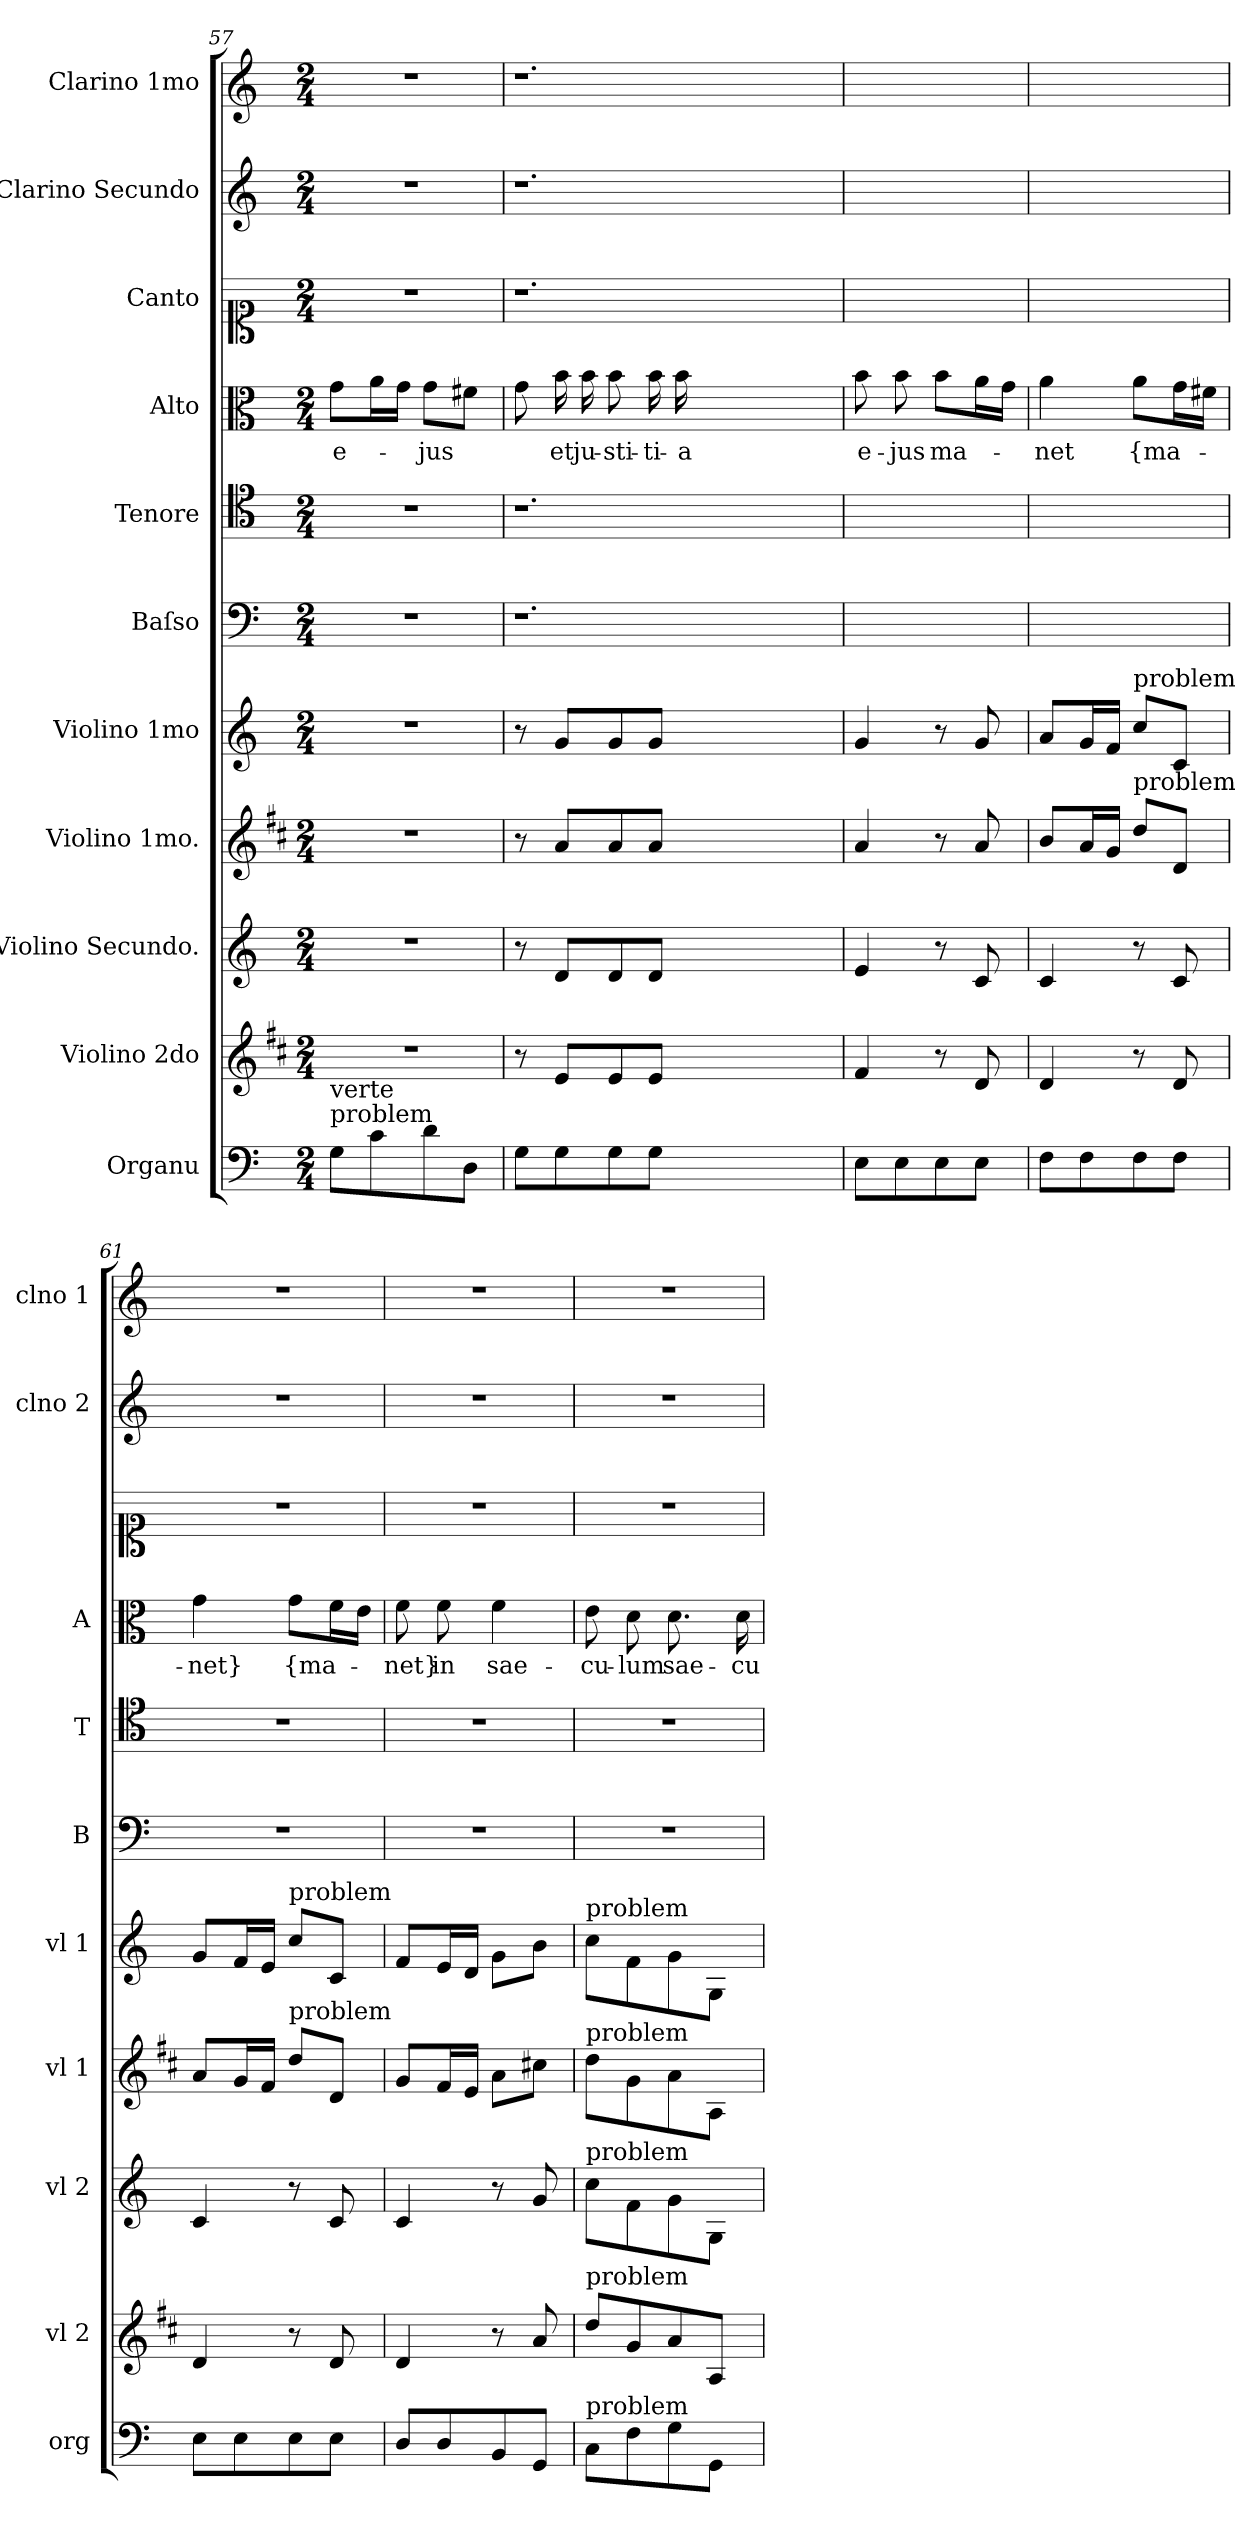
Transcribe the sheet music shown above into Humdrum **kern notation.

**kern	**kern	**kern	**kern	**kern	**kern	**kern	**kern	**text	**kern	**kern	**kern
*part11	*part10	*part9	*part8	*part7	*part6	*part5	*part4	*part4	*part3	*part2	*part1
*staff11	*staff10	*staff9	*staff8	*staff7	*staff6	*staff5	*staff4	*staff4	*staff3	*staff2	*staff1
*I"Organu	*I"Violino 2do	*I"Violino Secundo.	*I"Violino 1mo.	*I"Violino 1mo	*I"Baſso	*I"Tenore	*I"Alto	*	*I"Canto	*I"Clarino Secundo	*I"Clarino 1mo
*I'org	*I'vl 2	*I'vl 2	*I'vl 1	*I'vl 1	*I'B	*I'T	*I'A	*	*	*I'clno 2	*I'clno 1
*clefF4	*clefG2	*clefG2	*clefG2	*clefG2	*clefF4	*clefC4	*clefC3	*	*clefC1	*clefG2	*clefG2
*	*ITrd1c2	*	*ITrd1c2	*	*	*	*	*	*	*	*
*k[]	*k[]	*k[]	*k[]	*k[]	*k[]	*k[]	*k[]	*	*k[]	*k[]	*k[]
*C:	*C:	*C:	*C:	*C:	*C:	*C:	*C:	*	*C:	*C:	*C:
*M2/4	*M2/4	*M2/4	*M2/4	*M2/4	*M2/4	*M2/4	*M2/4	*	*M2/4	*M2/4	*M2/4
=57	=57	=57	=57	=57	=57	=57	=57	=57	=57	=57	=57
!	!LO:TX:b:t=verte	!	!	!	!	!	!	!	!	!	!
!LO:TX:a:t=problem	!	!	!	!	!	!	!	!	!	!	!
8G\L	2r	2r	2r	2r	2r	2r	8g\L	e-	2r	2r	2r
8c\	.	.	.	.	.	.	16a\L	.	.	.	.
.	.	.	.	.	.	.	16g\JJ	.	.	.	.
8d\	.	.	.	.	.	.	8g\L	-jus	.	.	.
8D/J	.	.	.	.	.	.	8f#X\J	.	.	.	.
=58	=58	=58	=58	=58	=58	=58	=58	=58	=58	=58	=58
8G\L	8r	8r	8r	8r	1.r	1.r	8g\	.	1.r	1.r	1.r
8G\	8d/L	8d/L	8g/L	8g/L	.	.	16b\	et	.	.	.
.	.	.	.	.	.	.	16b\	ju-	.	.	.
8G\	8d/	8d/	8g/	8g/	.	.	8b\	-sti-	.	.	.
8G\J	8d/J	8d/J	8g/J	8g/J	.	.	16b\	-ti-	.	.	.
.	.	.	.	.	.	.	16b\	-a	.	.	.
1ryy	1ryy	1ryy	1ryy	1ryy	.	.	1ryy	.	.	.	.
=59	=59	=59	=59	=59	=59	=59	=59	=59	=59	=59	=59
8E\L	4e/	4e/	4g/	4g/	2ryy	2ryy	8b\	e-	2ryy	2ryy	2ryy
8E\	.	.	.	.	.	.	8b\	-jus	.	.	.
8E\	8r	8r	8r	8r	.	.	8b\L	ma-	.	.	.
8E\J	8c/	8c/	8g/	8g/	.	.	16a\L	.	.	.	.
.	.	.	.	.	.	.	16g\JJ	.	.	.	.
=60	=60	=60	=60	=60	=60	=60	=60	=60	=60	=60	=60
8F\L	4c/	4c/	8a/L	8a/L	2ryy	2ryy	4a\	-net	2ryy	2ryy	2ryy
8F\	.	.	16g/L	16g/L	.	.	.	.	.	.	.
.	.	.	16f/JJ	16f/JJ	.	.	.	.	.	.	.
!	!	!	!	!LO:TX:a:t=problem	!	!	!	!	!	!	!
!	!	!	!LO:TX:a:t=problem	!	!	!	!	!	!	!	!
8F\	8r	8r	8cc\L	8cc\L	.	.	8a\L	{ma-	.	.	.
8F\J	8c/	8c/	8c/J	8c/J	.	.	16g\L	.	.	.	.
.	.	.	.	.	.	.	16f#X\JJ	.	.	.	.
=61	=61	=61	=61	=61	=61	=61	=61	=61	=61	=61	=61
8E\L	4c/	4c/	8g/L	8g/L	2r	2r	4g\	-net}	2r	2r	2r
8E\	.	.	16f/L	16f/L	.	.	.	.	.	.	.
.	.	.	16e/JJ	16e/JJ	.	.	.	.	.	.	.
!	!	!	!	!LO:TX:a:t=problem	!	!	!	!	!	!	!
!	!	!	!LO:TX:a:t=problem	!	!	!	!	!	!	!	!
8E\	8r	8r	8cc\L	8cc\L	.	.	8g\L	{ma-	.	.	.
8E\J	8c/	8c/	8c/J	8c/J	.	.	16f\L	.	.	.	.
.	.	.	.	.	.	.	16e\JJ	.	.	.	.
=62	=62	=62	=62	=62	=62	=62	=62	=62	=62	=62	=62
8D/L	4c/	4c/	8f/L	8f/L	2r	2r	8f\	-net}	2r	2r	2r
8D/	.	.	16e/L	16e/L	.	.	8f\	in	.	.	.
.	.	.	16d/JJ	16d/JJ	.	.	.	.	.	.	.
8BB/	8r	8r	8g\L	8g\L	.	.	4f\	sae-	.	.	.
8GG/J	8g/	8g/	8bn\J	8b\J	.	.	.	.	.	.	.
=63	=63	=63	=63	=63	=63	=63	=63	=63	=63	=63	=63
!	!	!	!	!LO:TX:a:t=problem	!	!	!	!	!	!	!
!	!	!	!LO:TX:a:t=problem	!	!	!	!	!	!	!	!
!	!	!LO:TX:a:t=problem	!	!	!	!	!	!	!	!	!
!	!LO:TX:a:t=problem	!	!	!	!	!	!	!	!	!	!
!LO:TX:a:t=problem	!	!	!	!	!	!	!	!	!	!	!
8C\L	8cc\L	8cc\L	8cc\L	8cc\L	2r	2r	8e\	-cu-	2r	2r	2r
8F\	8f/	8f\	8f\	8f\	.	.	8d\	-lum	.	.	.
8G\	8g/	8g\	8g\	8g\	.	.	8.d\	sae-	.	.	.
8GG/J	8G/J	8G/J	8G/J	8G/J	.	.	.	.	.	.	.
.	.	.	.	.	.	.	16d\	-cu-	.	.	.
=	=	=	=	=	=	=	=	=	=	=	=
*-	*-	*-	*-	*-	*-	*-	*-	*-	*-	*-	*-
